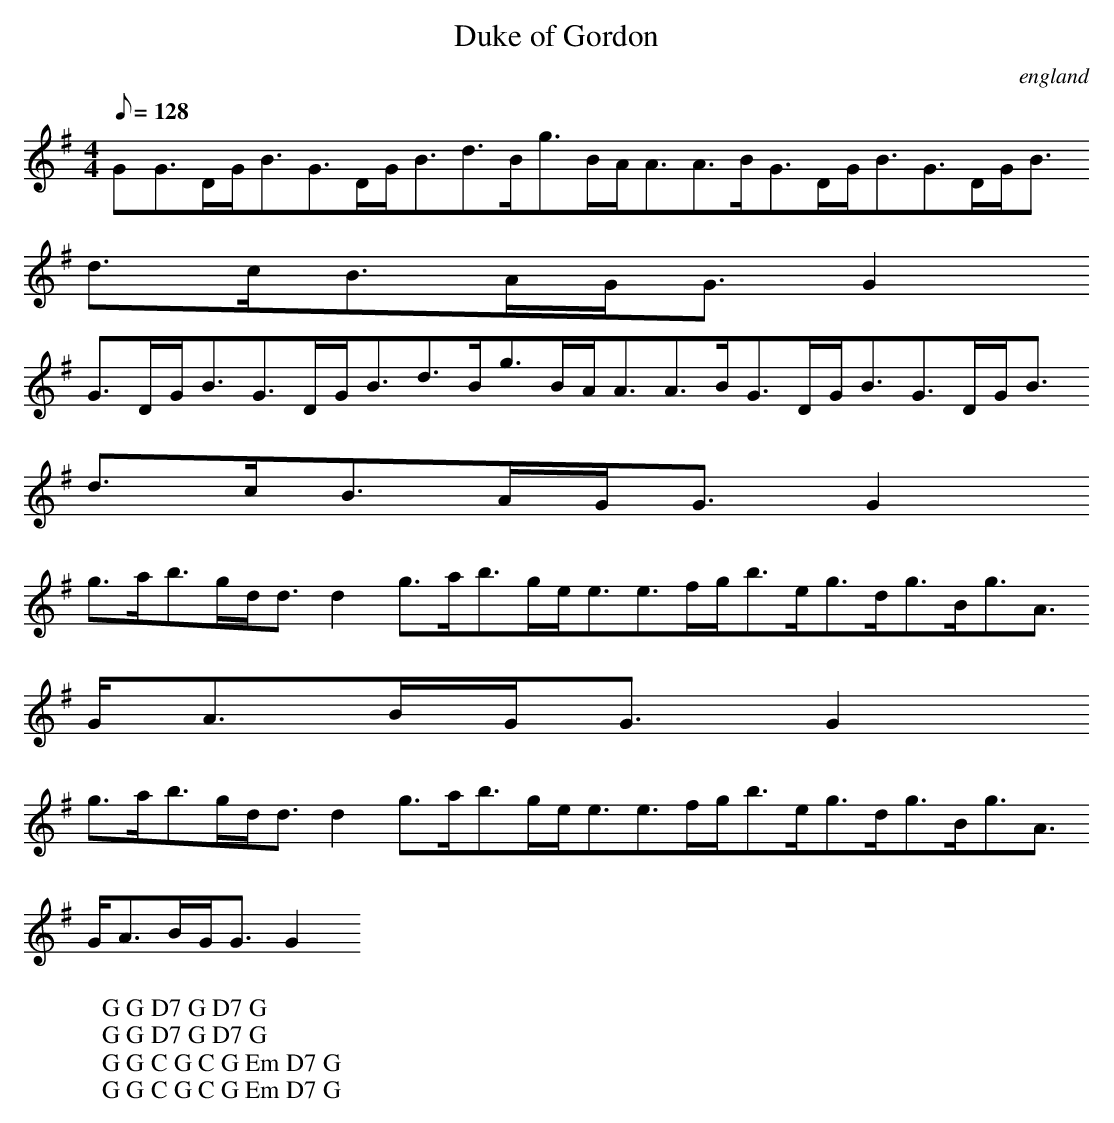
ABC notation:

X:1
T:Duke of Gordon
O:england
M:4/4
L:1/8
Q:128
K:G
GG3/2D/G/B3/2G3/2D/G/B3/2d3/2B/g3/2B/A/A3/2A3/2B/G3/2D/G/B3/2G3/2D/G/B3/
2d3/2c/B3/2A/G/G3/2G2
W: G G D7 G D7 G
G3/2D/G/B3/2G3/2D/G/B3/2d3/2B/g3/2B/A/A3/2A3/2B/G3/2D/G/B3/2G3/2D/G/B3/2
d3/2c/B3/2A/G/G3/2G2
W: G G D7 G D7 G
g3/2a/b3/2g/d/d3/2d2g3/2a/b3/2g/e/e3/2e3/2f/g/b3/2e/g3/2d/g3/2B/g3/2A3/2
G/A3/2B/G/G3/2G2
W: G G C G C G Em D7 G
g3/2a/b3/2g/d/d3/2d2g3/2a/b3/2g/e/e3/2e3/2f/g/b3/2e/g3/2d/g3/2B/g3/2A3/2
G/A3/2B/G/G3/2G2
W: G G C G C G Em D7 G
